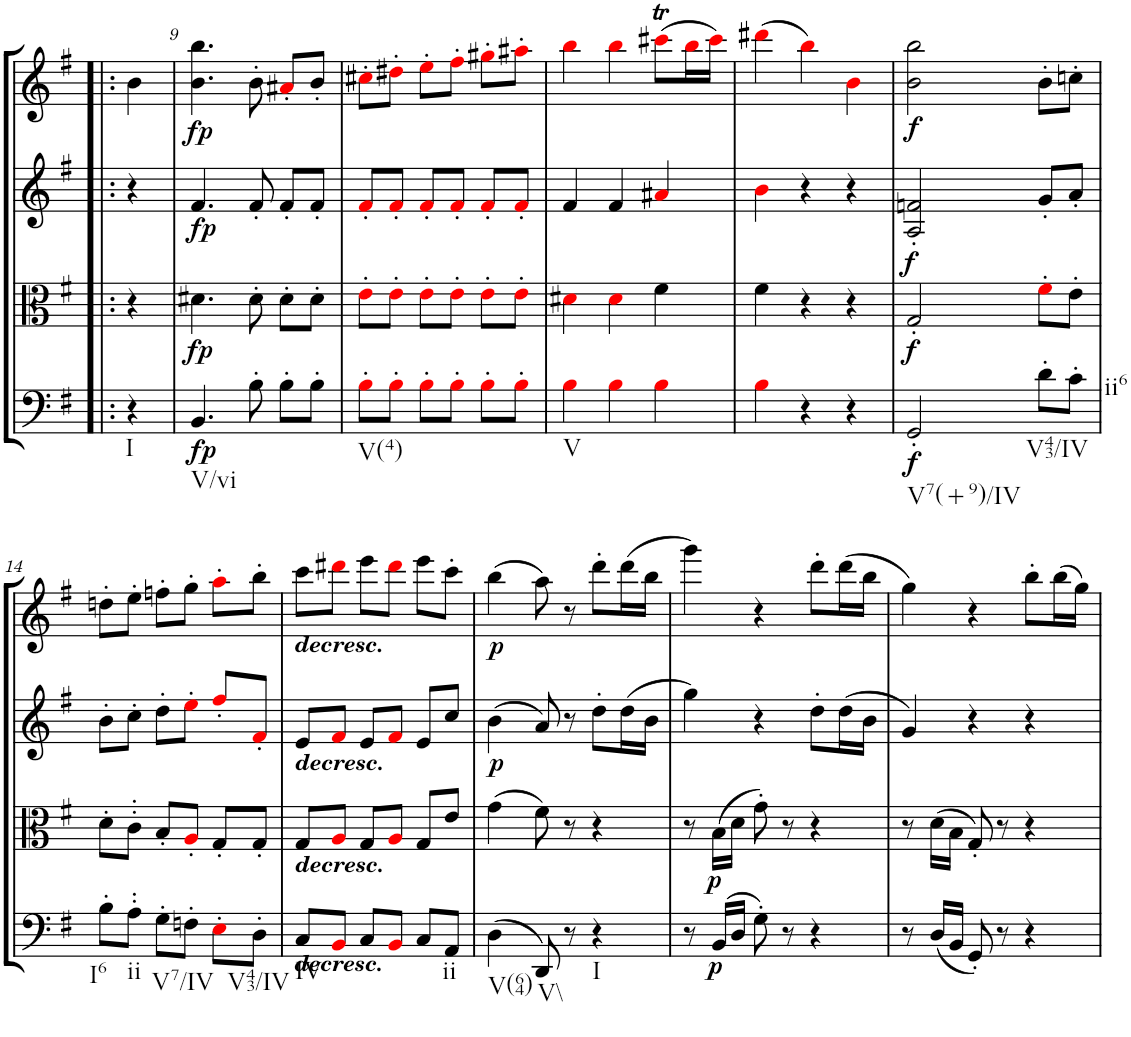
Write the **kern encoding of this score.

**kern	**dynam	**kern	**dynam	**kern	**dynam	**kern	**dynam
*part4	*part4	*part3	*part3	*part2	*part2	*part1	*part1
*staff4	*staff4	*staff3	*staff3	*staff2	*staff2	*staff1	*staff1
*I"Cello	*	*I"Viola	*	*I"2nd Violin	*	*I"1st Violin	*
*	*	*I'Vla	*	*I'Vln	*	*I'Vln	*
!!LO:PB:g=z
*clefF4	*	*clefC3	*	*clefG2	*	*clefG2	*
*k[f#]	*	*k[f#]	*	*k[f#]	*	*k[f#]	*
*G:	*	*G:	*	*G:	*	*G:	*
*M3/4	*	*M3/4	*	*M3/4	*	*M3/4	*
=8X1!|:	=8X1!|:	=8X1!|:	=8X1!|:	=8X1!|:	=8X1!|:	=8X1!|:	=8X1!|:
!LO:TX:b:t=I	!	!	!	!	!	!	!
4r	.	4r	.	4r	.	4b\	.
=9	=9	=9	=9	=9	=9	=9	=9
!LO:TX:b:t=V/vi	!	!	!	!	!	!	!
!	!LO:DY:b	!	!	!	!	!	!
!	!LO:DY:n=1:a	!	!	!	!LO:DY:b	!	!LO:DY:b
4.BB/	fp fp	4.d#X\	.	4.f#/	fp	4.b\ 4.bb\	fp
8B'\	.	8d#'\	.	8f#'/	.	8b'\	.
8B'\L	.	8d#'\L	.	8f#'/L	.	8a#X'i/L	.
8B'\J	.	8d#'\J	.	8f#'/J	.	8b'/J	.
=10	=10	=10	=10	=10	=10	=10	=10
!LO:TX:b:t=V(4)	!	!	!	!	!	!	!
8B'i\L	.	8e'i\L	.	8f#'i/L	.	8cc#X'i\L	.
8B'i\J	.	8e'i\J	.	8f#'i/J	.	8dd#X'i\J	.
8B'i\L	.	8e'i\L	.	8f#'i/L	.	8ee'i\L	.
8B'i\J	.	8e'i\J	.	8f#'i/J	.	8ff#'i\J	.
8B'i\L	.	8e'i\L	.	8f#'i/L	.	8gg#X'i\L	.
8B'i\J	.	8e'i\J	.	8f#'i/J	.	8aa#X'i\J	.
=11	=11	=11	=11	=11	=11	=11	=11
!LO:TX:b:t=V	!	!	!	!	!	!	!
4Bi\	.	4d#Xi\	.	4f#/	.	4bbi\	.
4Bi\	.	4d#i\	.	4f#/	.	4bbi\	.
4Bi\	.	4f#\	.	4a#Xi/	.	(8ccc#Xti\L	.
.	.	.	.	.	.	16bbi\L	.
.	.	.	.	.	.	16ccc#i\JJ)	.
=12	=12	=12	=12	=12	=12	=12	=12
4Bi\	.	4f#\	.	4bi\	.	(4ddd#Xi\	.
4r	.	4r	.	4r	.	4bbi\)	.
4r	.	4r	.	4r	.	4bi\	.
=13	=13	=13	=13	=13	=13	=13	=13
!LO:TX:b:t=V7(+9)/IV	!	!	!	!	!	!	!
!	!LO:DY:b	!	!LO:DY:a	!	!	!	!
!	!	!	!LO:DY:n=1:b	!	!	!	!LO:DY:b
2GG'/	f	2G'/	f f	2A/' 2fn/'	.	2b\ 2bb\	f
!LO:TX:b:t=V43/IV	!	!	!	!	!	!	!
8d'\L	.	8f#'i\L	.	8g'/L	.	8b'\L	.
!LO:TX:b:t=ii6	!	!	!	!	!	!	!
8c'\J	.	8e'\J	.	8a'/J	.	8ccn'\J	.
!!LO:LB:g=z
=14	=14	=14	=14	=14	=14	=14	=14
!LO:TX:b:t=I6	!	!	!	!	!	!	!
8B'\L	.	8d'\L	.	8b'\L	.	8ddn'\L	.
!LO:TX:b:t=ii	!	!	!	!	!	!	!
8A''\J	.	8c''\J	.	8cc'\J	.	8ee'\J	.
!LO:TX:b:t=V7/IV	!	!	!	!	!	!	!
8G'\L	.	8B'/L	.	8dd'\L	.	8ffn'\L	.
8Fn'\J	.	8A'i/J	.	8ee'i\J	.	8gg'\J	.
8E'i\L	.	8G'/L	.	8ff#'i/L	.	8aa'i\L	.
!LO:TX:b:t=V43/IV	!	!	!	!	!	!	!
8D'\J	.	8G'/J	.	8f#'i/J	.	8bb'\J	.
=15	=15	=15	=15	=15	=15	=15	=15
!	!	!	!	!	!	!LO:TX:a:Bi:t=decresc.	!
!	!	!	!	!LO:TX:b:Bi:t=decresc.	!	!	!
!	!	!LO:TX:b:Bi:t=decresc.	!	!	!	!	!
!LO:TX:a:Bi:t=decresc.	!	!	!	!	!	!	!
!LO:TX:b:t=IV	!	!	!	!	!	!	!
8C/L	.	8G/L	.	8e/L	.	8ccc\L	.
8BBi/J	.	8Ai/J	.	8f#i/J	.	8ddd#Xi\J	.
8C/L	.	8G/L	.	8e/L	.	8eee\L	.
8BBi/J	.	8Ai/J	.	8f#i/J	.	8ddd#i\J	.
8C/L	.	8G/L	.	8e/L	.	8eee\L	.
!LO:TX:b:t=ii	!	!	!	!	!	!	!
8AA/J	.	8e/J	.	8cc/J	.	8ccc'\J	.
=16	=16	=16	=16	=16	=16	=16	=16
!LO:TX:b:t=V(64)	!	!	!	!	!	!	!
!	!	!	!	!	!LO:DY:b	!	!LO:DY:b
(4D\	.	(4g\	.	(4b\	p	(4bb\	p
!LO:TX:b:t=V\\	!	!	!	!	!	!	!
8DD/)	.	8f#\)	.	8a/)	.	8aa\)	.
8r	.	8r	.	8r	.	8r	.
!LO:TX:b:t=I	!	!	!	!	!	!	!
4r	.	4r	.	8dd'\L	.	8ddd'\L	.
.	.	.	.	(16dd\L	.	(16ddd\L	.
.	.	.	.	16b\JJ	.	16bb\JJ	.
=17	=17	=17	=17	=17	=17	=17	=17
8r	.	8r	.	4gg\)	.	4ggg\)	.
!	!LO:DY:b	!	!LO:DY:b	!	!	!	!
(16BB/LL	p	(16B\LL	p	.	.	.	.
16D/JJ	.	16d\JJ	.	.	.	.	.
8G'\)	.	8g'\)	.	4r	.	4r	.
8r	.	8r	.	.	.	.	.
4r	.	4r	.	8dd'\L	.	8ddd'\L	.
.	.	.	.	(16dd\L	.	(16ddd\L	.
.	.	.	.	16b\JJ	.	16bb\JJ	.
=18	=18	=18	=18	=18	=18	=18	=18
8r	.	8r	.	4g/)	.	4gg\)	.
(16D/LL	.	(16d\LL	.	.	.	.	.
16BB/JJ	.	16B\JJ	.	.	.	.	.
8GG'/)	.	8G'/)	.	4r	.	4r	.
8r	.	8r	.	.	.	.	.
4r	.	4r	.	4r	.	8bb'\L	.
.	.	.	.	.	.	(16bb\L	.
.	.	.	.	.	.	16gg\JJ)	.
=	=	=	=	=	=	=	=
*-	*-	*-	*-	*-	*-	*-	*-
